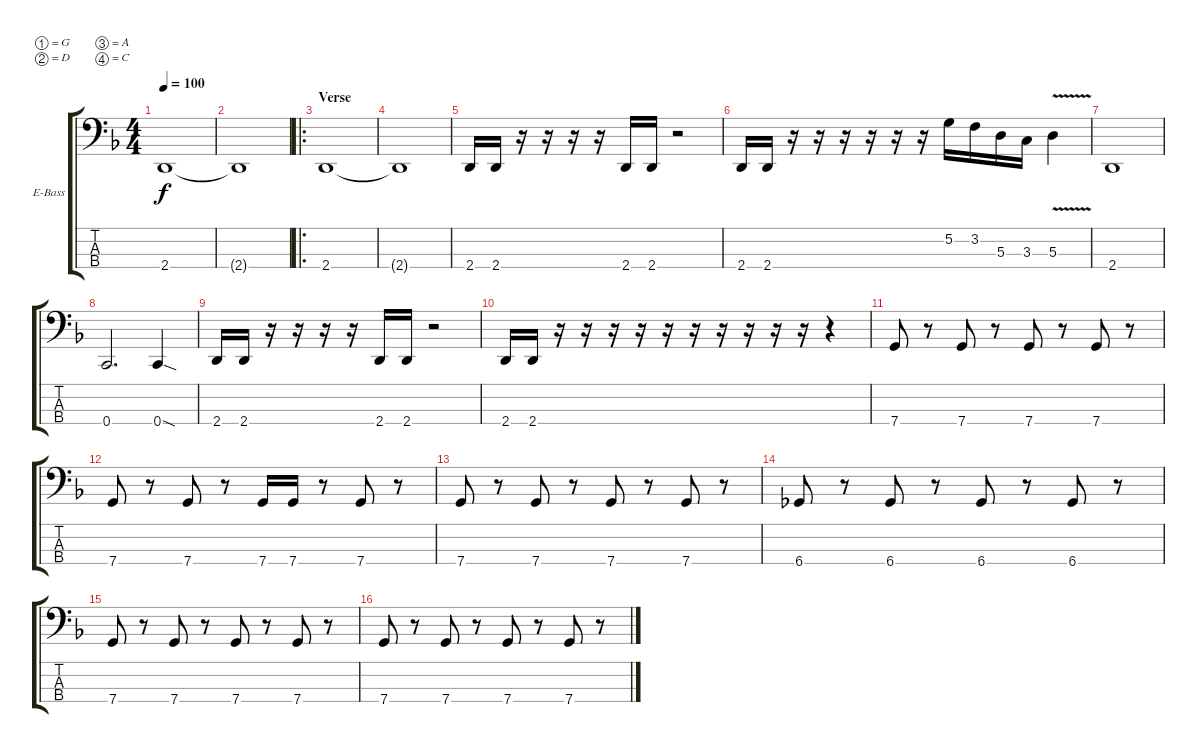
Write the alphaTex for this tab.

\bracketExtendMode groupsimilarinstruments
\firstSystemTrackNameOrientation horizontal
\otherSystemsTrackNameOrientation horizontal
\track ("Bass" "E-Bass") {instrument electricbassfinger}
\staff {score tabs}
\tuning (G2 D2 A1 C1)
\ts (4 4)
\tempo 100
\clef f4
\ks dminor
2.4.1{dy f} |
2.4{t}.1 |
\ro
\section ("" "Verse")
2.4.1 |
2.4{t}.1 |
2.4.16 2.4.16 r.16 r.16 r.16 r.16 2.4.16 2.4.16 r.2 |
2.4.16 2.4.16 r.16 r.16 r.16 r.16 r.16 r.16 5.2.16 3.2.16 5.3.16 3.3.16 5.3{v}.4 |
2.4.1 |
0.4.2{d} 0.4{sod}.4 |
2.4.16 2.4.16 r.16 r.16 r.16 r.16 2.4.16 2.4.16 r.2 |
2.4.16 2.4.16 r.16 r.16 r.16 r.16 r.16 r.16 r.16 r.16 r.16 r.16 r.4 |
7.4.8 r.8 7.4.8 r.8 7.4.8 r.8 7.4.8 r.8 |
7.4.8 r.8 7.4.8 r.8 7.4.16 7.4.16 r.8 7.4.8 r.8 |
7.4.8 r.8 7.4.8 r.8 7.4.8 r.8 7.4.8 r.8 |
6.4.8 r.8 6.4.8 r.8 6.4.8 r.8 6.4.8 r.8 |
7.4.8 r.8 7.4.8 r.8 7.4.8 r.8 7.4.8 r.8 |
7.4.8 r.8 7.4.8 r.8 7.4.8 r.8 7.4.8 r.8
